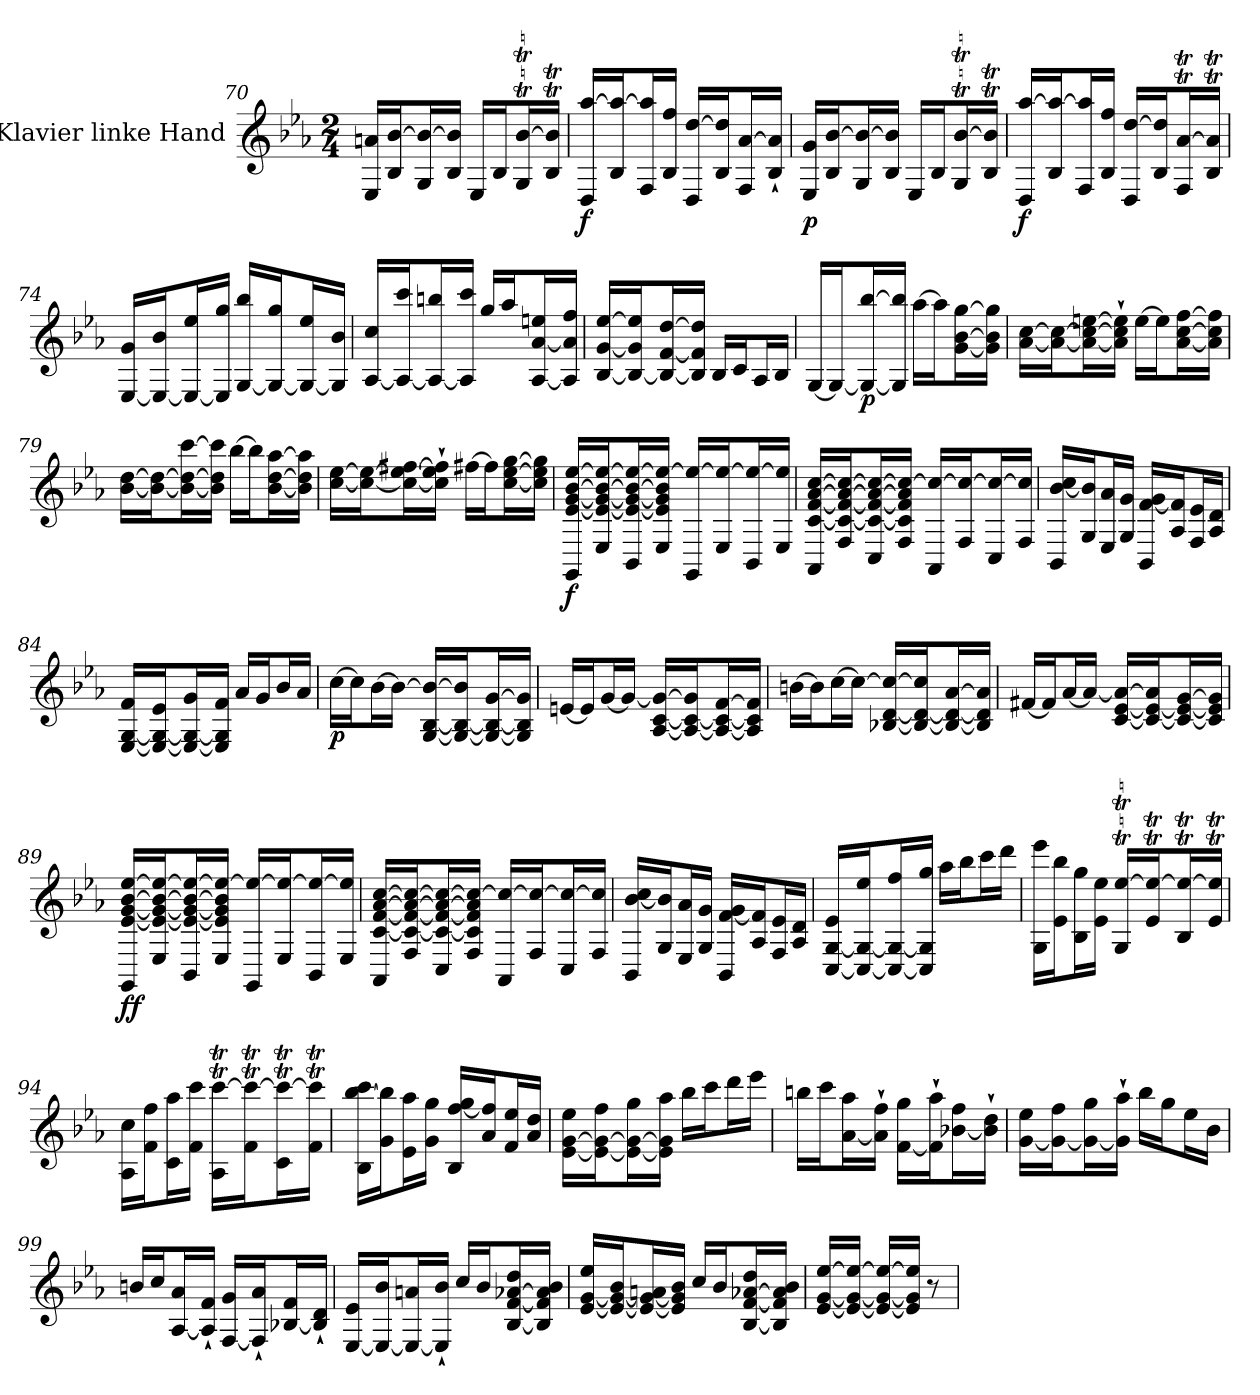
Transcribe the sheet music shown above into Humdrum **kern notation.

**kern	**dynam
*part1	*part1
*staff1	*staff1
*I"Klavier linke Hand	*
*clefG2	*
*k[b-e-a-]	*
*M2/4	*
=70	=70
16E- 16anLL	.
16B- [16b-J	.
16G 16b-_L	.
16B- 16b-]JJ	.
16E-LL	.
16B-J	.
16GT [16b-TL	.
16B-T 16b-]TJJ	.
=71	=71
16D [16aa-LL	f
16B- 16aa-_J	.
16F 16aa-]L	.
16B- 16ffJJ	.
16D [16ddLL	.
16B- 16dd]J	.
16F [16a-L	.
16B-` 16a-]`JJ	.
=72	=72
16E- 16gLL	p
16B- [16b-J	.
16G 16b-_L	.
16B- 16b-]JJ	.
16E-LL	.
16B-J	.
16GT [16b-TL	.
16B-T 16b-]TJJ	.
=73	=73
16D [16aa-LL	f
16B- 16aa-_J	.
16F 16aa-]L	.
16B- 16ffJJ	.
16D [16ddLL	.
16B- 16dd]J	.
16FT [16a-TL	.
16B-T 16a-]TJJ	.
=74	=74
[16E- 16gLL	.
16E-_ 16b-J	.
16E-_ 16ee-L	.
16E-] 16ggJJ	.
[16G 16bb-LL	.
16G_ 16ggJ	.
16G_ 16ee-L	.
16G] 16b-JJ	.
=75	=75
[16A- 16ccLL	.
16A-_ 16cccJ	.
16A-_ 16bbnL	.
16A-] 16cccJJ	.
16ggLL	.
16aa-J	.
[16A- [16a- 16eenL	.
16A-] 16a-] 16ffJJ	.
=76	=76
[16B- [16g [16ee-LL	.
16B-_ 16g] 16ee-]J	.
16B-_ [16f [16ddL	.
16B-] 16f] 16dd]JJ	.
16B-LL	.
16cJ	.
16A-L	.
16B-JJ	.
=77	=77
[16GLL	.
16GJ_	.
16G_ [16bb-L	p
16G] 16bb-]JJ	.
[16aa-LL	.
16aa-J]	.
[16g [16b- [16ggL	.
16g] 16b-] 16gg]JJ	.
=78	=78
[16a- [16ccLL	.
16a-_ 16cc_J	.
16a-_ 16cc_ [16eenL	.
16a-]` 16cc]` 16ee]`JJ	.
[16eeLL	.
16eeJ]	.
[16a- [16cc [16ffL	.
16a-] 16cc] 16ff]JJ	.
=79	=79
[16b- [16ddLL	.
16b-_ 16dd_J	.
16b-_ 16dd_ [16cccL	.
16b-] 16dd] 16ccc]JJ	.
[16bb-LL	.
16bb-J]	.
[16b- [16dd [16aa-L	.
16b-] 16dd] 16aa-]JJ	.
=80	=80
[16cc [16ee-LL	.
16cc_ 16ee-_J	.
16cc_ 16ee-_ [16ff#XL	.
16cc]` 16ee-]` 16ff#]`JJ	.
[16ff#XLL	.
16ff#J]	.
[16cc [16ee- [16ggL	.
16cc] 16ee-] 16gg]JJ	.
=81	=81
16GG [16e- [16g [16b- [16ee-LL	f
16E- 16e-_ 16g_ 16b-_ 16ee-_J	.
16BB- 16e-_ 16g_ 16b-_ 16ee-_L	.
16E- 16e-] 16g] 16b-] 16ee-_JJ	.
16GG 16ee-_LL	.
16E- 16ee-_J	.
16BB- 16ee-_L	.
16E- 16ee-]JJ	.
=82	=82
16AA- [16c [16f [16a- [16ccLL	.
16F 16c_ 16f_ 16a-_ 16cc_J	.
16C 16c_ 16f_ 16a-_ 16cc_L	.
16F 16c] 16f] 16a-] 16cc_JJ	.
16AA- 16cc_LL	.
16F 16cc_J	.
16C 16cc_L	.
16F 16cc]JJ	.
=83	=83
16BB- [16b- 16ccLL	.
16G 16b-]J	.
16E- 16a-L	.
16G 16gJJ	.
16BB- [16f 16gLL	.
16A- 16f]J	.
16F 16e-L	.
16A- 16dJJ	.
=84	=84
[16E- [16G 16fLL	.
16E-_ 16G_ 16e-J	.
16E-_ 16G_ 16gL	.
16E-] 16G] 16fJJ	.
16a-LL	.
16gJ	.
16b-L	.
16a-JJ	.
=85	=85
[16ccLL	p
16ccJ]	.
[16b-L	.
16b-JJ_	.
[16G [16B- 16b-_LL	.
16G_ 16B-_ 16b-]J	.
16G_ 16B-_ [16gL	.
16G] 16B-] 16g]JJ	.
=86	=86
[16enLL	.
16eJ]	.
[16gL	.
16gJJ_	.
[16A- [16c 16g_LL	.
16A-_ 16c_ 16g]J	.
16A-_ 16c_ [16fL	.
16A-] 16c] 16f]JJ	.
=87	=87
[16bnLL	.
16bJ]	.
[16ccL	.
16ccJJ_	.
[16B-X [16d 16cc_LL	.
16B-_ 16d_ 16cc]J	.
16B-_ 16d_ [16a-L	.
16B-] 16d] 16a-]JJ	.
=88	=88
[16f#XLL	.
16f#J]	.
[16a-L	.
16a-JJ_	.
[16c [16e- 16a-_LL	.
16c_ 16e-_ 16a-]J	.
16c_ 16e-_ [16gL	.
16c] 16e-] 16g]JJ	.
=89	=89
16GG [16e- [16g [16b- [16ee-LL	ff
16E- 16e-_ 16g_ 16b-_ 16ee-_J	.
16BB- 16e-_ 16g_ 16b-_ 16ee-_L	.
16E- 16e-] 16g] 16b-] 16ee-_JJ	.
16GG 16ee-_LL	.
16E- 16ee-_J	.
16BB- 16ee-_L	.
16E- 16ee-]JJ	.
=90	=90
16AA- [16c [16f [16a- [16ccLL	.
16F 16c_ 16f_ 16a-_ 16cc_J	.
16C 16c_ 16f_ 16a-_ 16cc_L	.
16F 16c] 16f] 16a-] 16cc_JJ	.
16AA- 16cc_LL	.
16F 16cc_J	.
16C 16cc_L	.
16F 16cc]JJ	.
=91	=91
16BB- [16b- 16ccLL	.
16G 16b-]J	.
16E- 16a-L	.
16G 16gJJ	.
16BB- [16f 16gLL	.
16A- 16f]J	.
16F 16e-L	.
16A- 16dJJ	.
=92	=92
[16C [16G 16e-LL	.
16C_ 16G_ 16ee-J	.
16C_ 16G_ 16ffL	.
16C] 16G] 16ggJJ	.
16aa-LL	.
16bb-J	.
16cccL	.
16dddJJ	.
=93	=93
16G 16eee-LL	.
16e- 16bb-J	.
16B- 16ggL	.
16e- 16ee-JJ	.
16GT [16ee-TLL	.
16e-T 16ee-_TJ	.
16B-T 16ee-_TL	.
16e-T 16ee-]TJJ	.
=94	=94
16A- 16ccLL	.
16f 16ffJ	.
16c 16aa-L	.
16f 16cccJJ	.
16A-T [16cccTLL	.
16fT 16ccc_TJ	.
16cT 16ccc_TL	.
16fT 16ccc]TJJ	.
=95	=95
16B- [16bb- 16cccLL	.
16g 16bb-]J	.
16e- 16aa-L	.
16g 16ggJJ	.
16B- [16ff 16ggLL	.
16a- 16ff]J	.
16f 16ee-L	.
16a- 16ddJJ	.
=96	=96
[16e- [16g 16ee-LL	.
16e-_ 16g_ 16ffJ	.
16e-_ 16g_ 16ggL	.
16e-] 16g] 16aa-JJ	.
16bb-LL	.
16cccJ	.
16dddL	.
16eee-JJ	.
=97	=97
16bbnLL	.
16cccJ	.
[16a- 16aa-L	.
16a-]` 16ff`JJ	.
[16f 16ggLL	.
16f]` 16aa-`J	.
[16b-X 16ffL	.
16b-]` 16dd`JJ	.
=98	=98
[16g 16ee-LL	.
16g_ 16ffJ	.
16g_ 16ggL	.
16g]` 16aa-`JJ	.
16bb-LL	.
16ggJ	.
16ee-L	.
16b-JJ	.
=99	=99
16bnLL	.
16ccJ	.
[16A- 16a-L	.
16A-]` 16f`JJ	.
[16F 16gLL	.
16F]` 16a-`J	.
[16B-X 16fL	.
16B-]` 16d`JJ	.
=100	=100
[16E- 16e-LL	.
16E-_ 16b-J	.
16E-_ 16anL	.
16E-]` 16b-`JJ	.
16ccLL	.
16b-J	.
[16B- [16f [16a-X 16ddL	.
16B-] 16f] 16a-] 16b-JJ	.
=101	=101
[16e- [16g 16ee-LL	.
16e-_ 16g_ 16b-J	.
16e-_ 16g_ 16anL	.
16e-] 16g] 16b-JJ	.
16ccLL	.
16b-J	.
[16B- [16f [16a-X 16ddL	.
16B-] 16f] 16a-] 16b-JJ	.
=102	=102
[16e- [16g [16ee-LL	.
16e-_ 16g_ 16ee-_JJ	.
16e-_ 16g_ 16ee-_LL	.
16e-] 16g] 16ee-]JJ	.
8r	.
=	=
*-	*-
